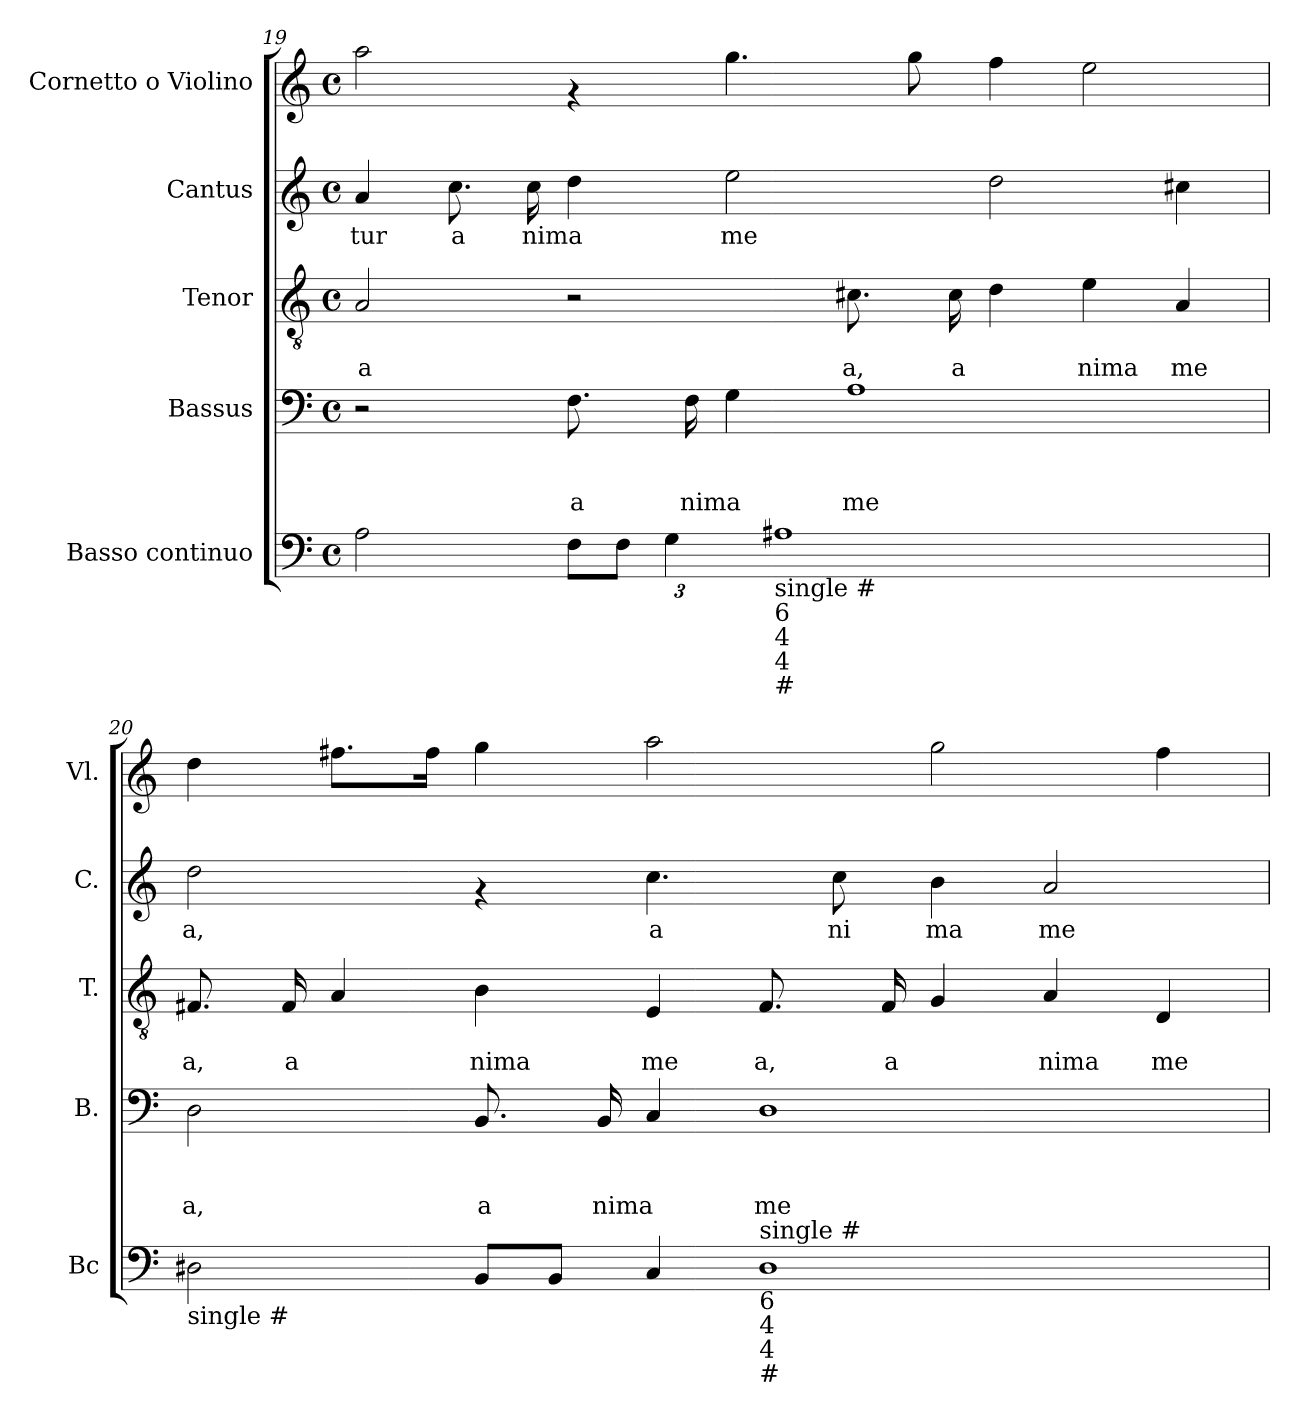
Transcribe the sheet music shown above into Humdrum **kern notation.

**kern	**kern	**text	**text	**text	**kern	**text	**text	**kern	**text	**kern
*part5	*part4	*part4	*part4	*part4	*part3	*part3	*part3	*part2	*part2	*part1
*staff5	*staff4	*staff4	*staff4	*staff4	*staff3	*staff3	*staff3	*staff2	*staff2	*staff1
*I"Basso continuo	*I"Bassus	*	*	*	*I"Tenor	*	*	*I"Cantus	*	*I"Cornetto o Violino
*I'Bc	*I'B.	*	*	*	*I'T.	*	*	*I'C.	*	*I'Vl.
!!LO:PB:g=z
*clefF4	*clefF4	*	*	*	*clefGv2	*	*	*clefG2	*	*clefG2
*ITrd7c12	*	*	*	*	*	*	*	*	*	*
*k[]	*k[]	*	*	*	*k[]	*	*	*k[]	*	*k[]
*C:	*C:	*	*	*	*C:	*	*	*C:	*	*C:
*M4/4	*M4/4	*	*	*	*M4/4	*	*	*M4/4	*	*M4/4
*met(c)	*met(c)	*	*	*	*met(c)	*	*	*met(c)	*	*met(c)
=19	=19	=19	=19	=19	=19	=19	=19	=19	=19	=19
!	!	!	!	!	!	!	!LO:LY:b	!	!LO:LY:b	!
2AA\	2r	.	.	.	2A/	.	a	4a/	tur	2aa\
!	!	!	!	!	!	!	!	!	!LO:LY:b	!
.	.	.	.	.	.	.	.	8.cc\	a	.
!	!	!	!	!	!	!	!	!	!LO:LY:b	!
.	.	.	.	.	.	.	.	16cc\	nima	.
*Xbrackettup	*	*	*	*	*	*	*	*	*	*
!	!	!	!	!LO:LY:b	!	!	!	!	!	!
12FF\L	8.F\	.	.	a	2r	.	.	4dd\	.	4rf
12FF\J	.	.	.	.	.	.	.	.	.	.
6GG\	.	.	.	.	.	.	.	.	.	.
!	!	!	!	!LO:LY:b	!	!	!	!	!	!
.	16F\	.	.	nima	.	.	.	.	.	.
!	!	!	!	!	!	!	!	!	!LO:LY:b	!
.	4G\	.	.	.	.	.	.	2ee\	me	4.gg\
!LO:TX:b:t=single #	!	!	!	!	!	!	!	!	!	!
!LO:TX:b:t=6	!	!	!	!	!	!	!	!	!	!
!LO:TX:b:t=4	!	!	!	!	!	!	!	!	!	!
!LO:TX:b:t=4	!	!	!	!	!	!	!	!	!	!
!LO:TX:b:t=#	!	!	!	!	!	!	!	!	!	!
3%2AA#	.	.	.	.	.	.	.	.	.	.
!	!	!	!	!LO:LY:b	!	!	!LO:LY:b	!	!	!
.	1A	.	.	me	8.c#X\	.	a,	.	.	.
.	.	.	.	.	.	.	.	.	.	8gg\
!	!	!	!	!	!	!	!LO:LY:b	!	!	!
.	.	.	.	.	16c#\	.	a	.	.	.
.	.	.	.	.	4d\	.	.	2dd\	.	4ff\
!	!	!	!	!	!	!	!LO:LY:b	!	!	!
2ryy	.	.	.	.	4e\	.	nima	.	.	2ee\
!	!	!	!	!	!	!	!LO:LY:b	!	!	!
.	.	.	.	.	4A/	.	me	4cc#X\	.	.
=20	=20	=20	=20	=20	=20	=20	=20	=20	=20	=20
!LO:TX:b:t=single #	!	!	!	!	!	!	!	!	!	!
!	!	!	!	!LO:LY:b	!	!	!LO:LY:b	!	!LO:LY:b	!
2DD#\	2D\	.	.	a,	8.F#X/	.	a,	2dd\	a,	4dd\
!	!	!	!	!	!	!	!LO:LY:b	!	!	!
.	.	.	.	.	16F#/	.	a	.	.	.
.	.	.	.	.	4A/	.	.	.	.	8.ff#X\L
.	.	.	.	.	.	.	.	.	.	16ff#\Jk
!	!	!	!	!LO:LY:b	!	!	!LO:LY:b	!	!	!
8BBB/L	8.BB/	.	.	a	4B\	.	nima	4rf	.	4gg\
8BBB/J	.	.	.	.	.	.	.	.	.	.
!	!	!	!	!LO:LY:b	!	!	!	!	!	!
.	16BB/	.	.	nima	.	.	.	.	.	.
!	!	!	!	!	!	!	!LO:LY:b	!	!LO:LY:b	!
4CC/	4C/	.	.	.	4E/	.	me	4.cc\	a	2aa\
!LO:TX:a:t=single #	!	!	!	!	!	!	!	!	!	!
!LO:TX:b:t=6	!	!	!	!	!	!	!	!	!	!
!LO:TX:b:t=4	!	!	!	!	!	!	!	!	!	!
!LO:TX:b:t=4	!	!	!	!	!	!	!	!	!	!
!LO:TX:b:t=#	!	!	!	!	!	!	!	!	!	!
!	!	!	!	!LO:LY:b	!	!	!LO:LY:b	!	!	!
1DD#	1D	.	.	me	8.F#/	.	a,	.	.	.
!	!	!	!	!	!	!	!	!	!LO:LY:b	!
.	.	.	.	.	.	.	.	8cc\	ni	.
!	!	!	!	!	!	!	!LO:LY:b	!	!	!
.	.	.	.	.	16F#/	.	a	.	.	.
!	!	!	!	!	!	!	!	!	!LO:LY:b	!
.	.	.	.	.	4G/	.	.	4b\	ma	2gg\
!	!	!	!	!	!	!	!LO:LY:b	!	!LO:LY:b	!
.	.	.	.	.	4A/	.	nima	2a/	me	.
!	!	!	!	!	!	!	!LO:LY:b	!	!	!
.	.	.	.	.	4D/	.	me	.	.	4ff#\
=	=	=	=	=	=	=	=	=	=	=
*-	*-	*-	*-	*-	*-	*-	*-	*-	*-	*-
